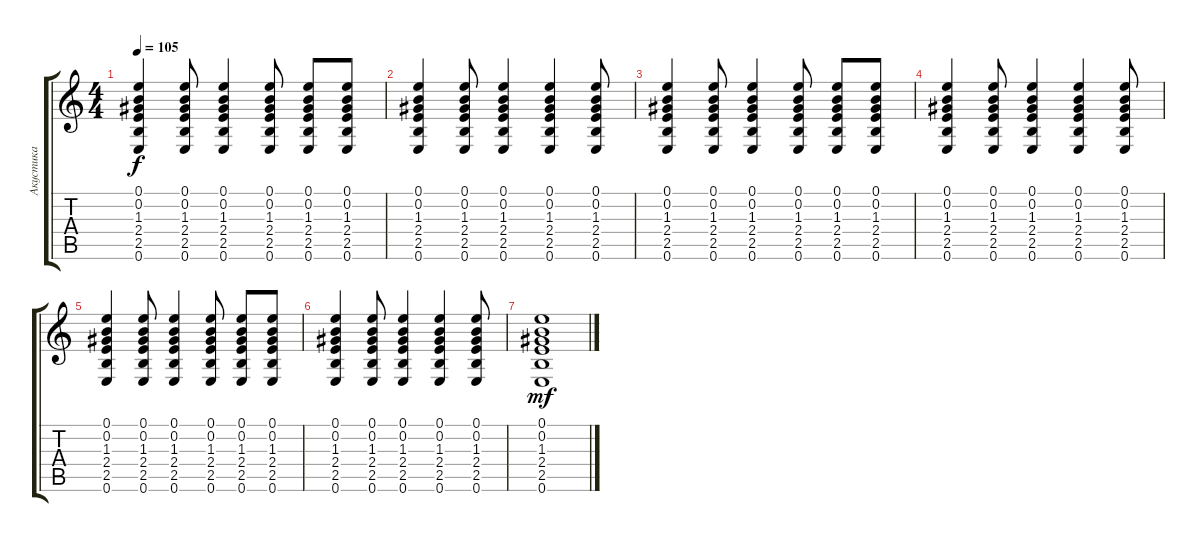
\track ("Акустика" "Акустика") {instrument acousticguitarsteel}
\staff {score tabs}
\tuning (E4 B3 G3 D3 A2 E2) {hide}
\ts (4 4)
\tempo 105
\clef g2
\ks c
(0.1 0.2 1.3 2.4 2.5 0.6).4{dy f} (0.1 0.2 1.3 2.4 2.5 0.6).8 (0.1 0.2 1.3 2.4 2.5 0.6).4 (0.1 0.2 1.3 2.4 2.5 0.6).8 (0.1 0.2 1.3 2.4 2.5 0.6).8 (0.1 0.2 1.3 2.4 2.5 0.6).8 |
(0.1 0.2 1.3 2.4 2.5 0.6).4 (0.1 0.2 1.3 2.4 2.5 0.6).8 (0.1 0.2 1.3 2.4 2.5 0.6).4 (0.1 0.2 1.3 2.4 2.5 0.6).4 (0.1 0.2 1.3 2.4 2.5 0.6).8 |
(0.1 0.2 1.3 2.4 2.5 0.6).4 (0.1 0.2 1.3 2.4 2.5 0.6).8 (0.1 0.2 1.3 2.4 2.5 0.6).4 (0.1 0.2 1.3 2.4 2.5 0.6).8 (0.1 0.2 1.3 2.4 2.5 0.6).8 (0.1 0.2 1.3 2.4 2.5 0.6).8 |
(0.1 0.2 1.3 2.4 2.5 0.6).4 (0.1 0.2 1.3 2.4 2.5 0.6).8 (0.1 0.2 1.3 2.4 2.5 0.6).4 (0.1 0.2 1.3 2.4 2.5 0.6).4 (0.1 0.2 1.3 2.4 2.5 0.6).8 |
(0.1 0.2 1.3 2.4 2.5 0.6).4 (0.1 0.2 1.3 2.4 2.5 0.6).8 (0.1 0.2 1.3 2.4 2.5 0.6).4 (0.1 0.2 1.3 2.4 2.5 0.6).8 (0.1 0.2 1.3 2.4 2.5 0.6).8 (0.1 0.2 1.3 2.4 2.5 0.6).8 |
(0.1 0.2 1.3 2.4 2.5 0.6).4 (0.1 0.2 1.3 2.4 2.5 0.6).8 (0.1 0.2 1.3 2.4 2.5 0.6).4 (0.1 0.2 1.3 2.4 2.5 0.6).4 (0.1 0.2 1.3 2.4 2.5 0.6).8 |
(0.1 0.2 1.3 2.4 2.5 0.6).1{dy mf}
